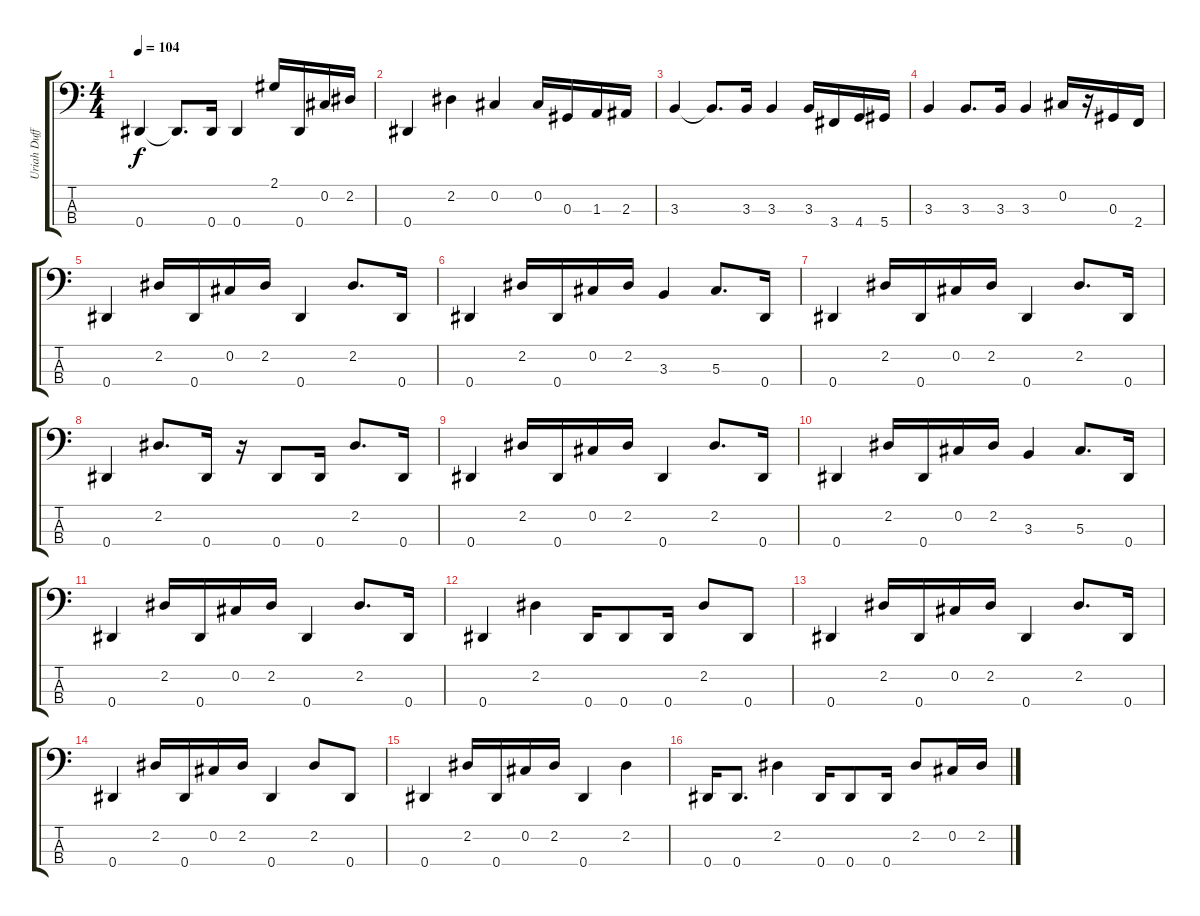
\track ("Uriah Duffy" "Uriah Duff") {instrument electricbassfinger}
\staff {score tabs}
\tuning (Gb2 Db2 Ab1 Eb1) {hide}
\ts (4 4)
\tempo 104
\clef f4
\ks c
0.4.4{dy f} 0.4{t}.8{d} 0.4.16 0.4.4 2.1.16 0.4.16 0.2.16 2.2.16 |
0.4.4 2.2.4 0.2.4 0.2.16 0.3.16 1.3.16 2.3.16 |
3.3.4 3.3{t}.8{d} 3.3.16 3.3.4 3.3.16 3.4.16 4.4.16 5.4.16 |
3.3.4 3.3.8{d} 3.3.16 3.3.4 0.2.16 r.16 0.3.16 2.4.16 |
0.4.4 2.2.16 0.4.16 0.2.16 2.2.16 0.4.4 2.2.8{d} 0.4.16 |
0.4.4 2.2.16 0.4.16 0.2.16 2.2.16 3.3.4 5.3.8{d} 0.4.16 |
0.4.4 2.2.16 0.4.16 0.2.16 2.2.16 0.4.4 2.2.8{d} 0.4.16 |
0.4.4 2.2.8{d} 0.4.16 r.16 0.4.8 0.4.16 2.2.8{d} 0.4.16 |
0.4.4 2.2.16 0.4.16 0.2.16 2.2.16 0.4.4 2.2.8{d} 0.4.16 |
0.4.4 2.2.16 0.4.16 0.2.16 2.2.16 3.3.4 5.3.8{d} 0.4.16 |
0.4.4 2.2.16 0.4.16 0.2.16 2.2.16 0.4.4 2.2.8{d} 0.4.16 |
0.4.4 2.2.4 0.4.16 0.4.8 0.4.16 2.2.8 0.4.8 |
0.4.4 2.2.16 0.4.16 0.2.16 2.2.16 0.4.4 2.2.8{d} 0.4.16 |
0.4.4 2.2.16 0.4.16 0.2.16 2.2.16 0.4.4 2.2.8 0.4.8 |
0.4.4 2.2.16 0.4.16 0.2.16 2.2.16 0.4.4 2.2.4 |
0.4.16 0.4.8{d} 2.2.4 0.4.16 0.4.8 0.4.16 2.2.8 0.2.16 2.2.16
